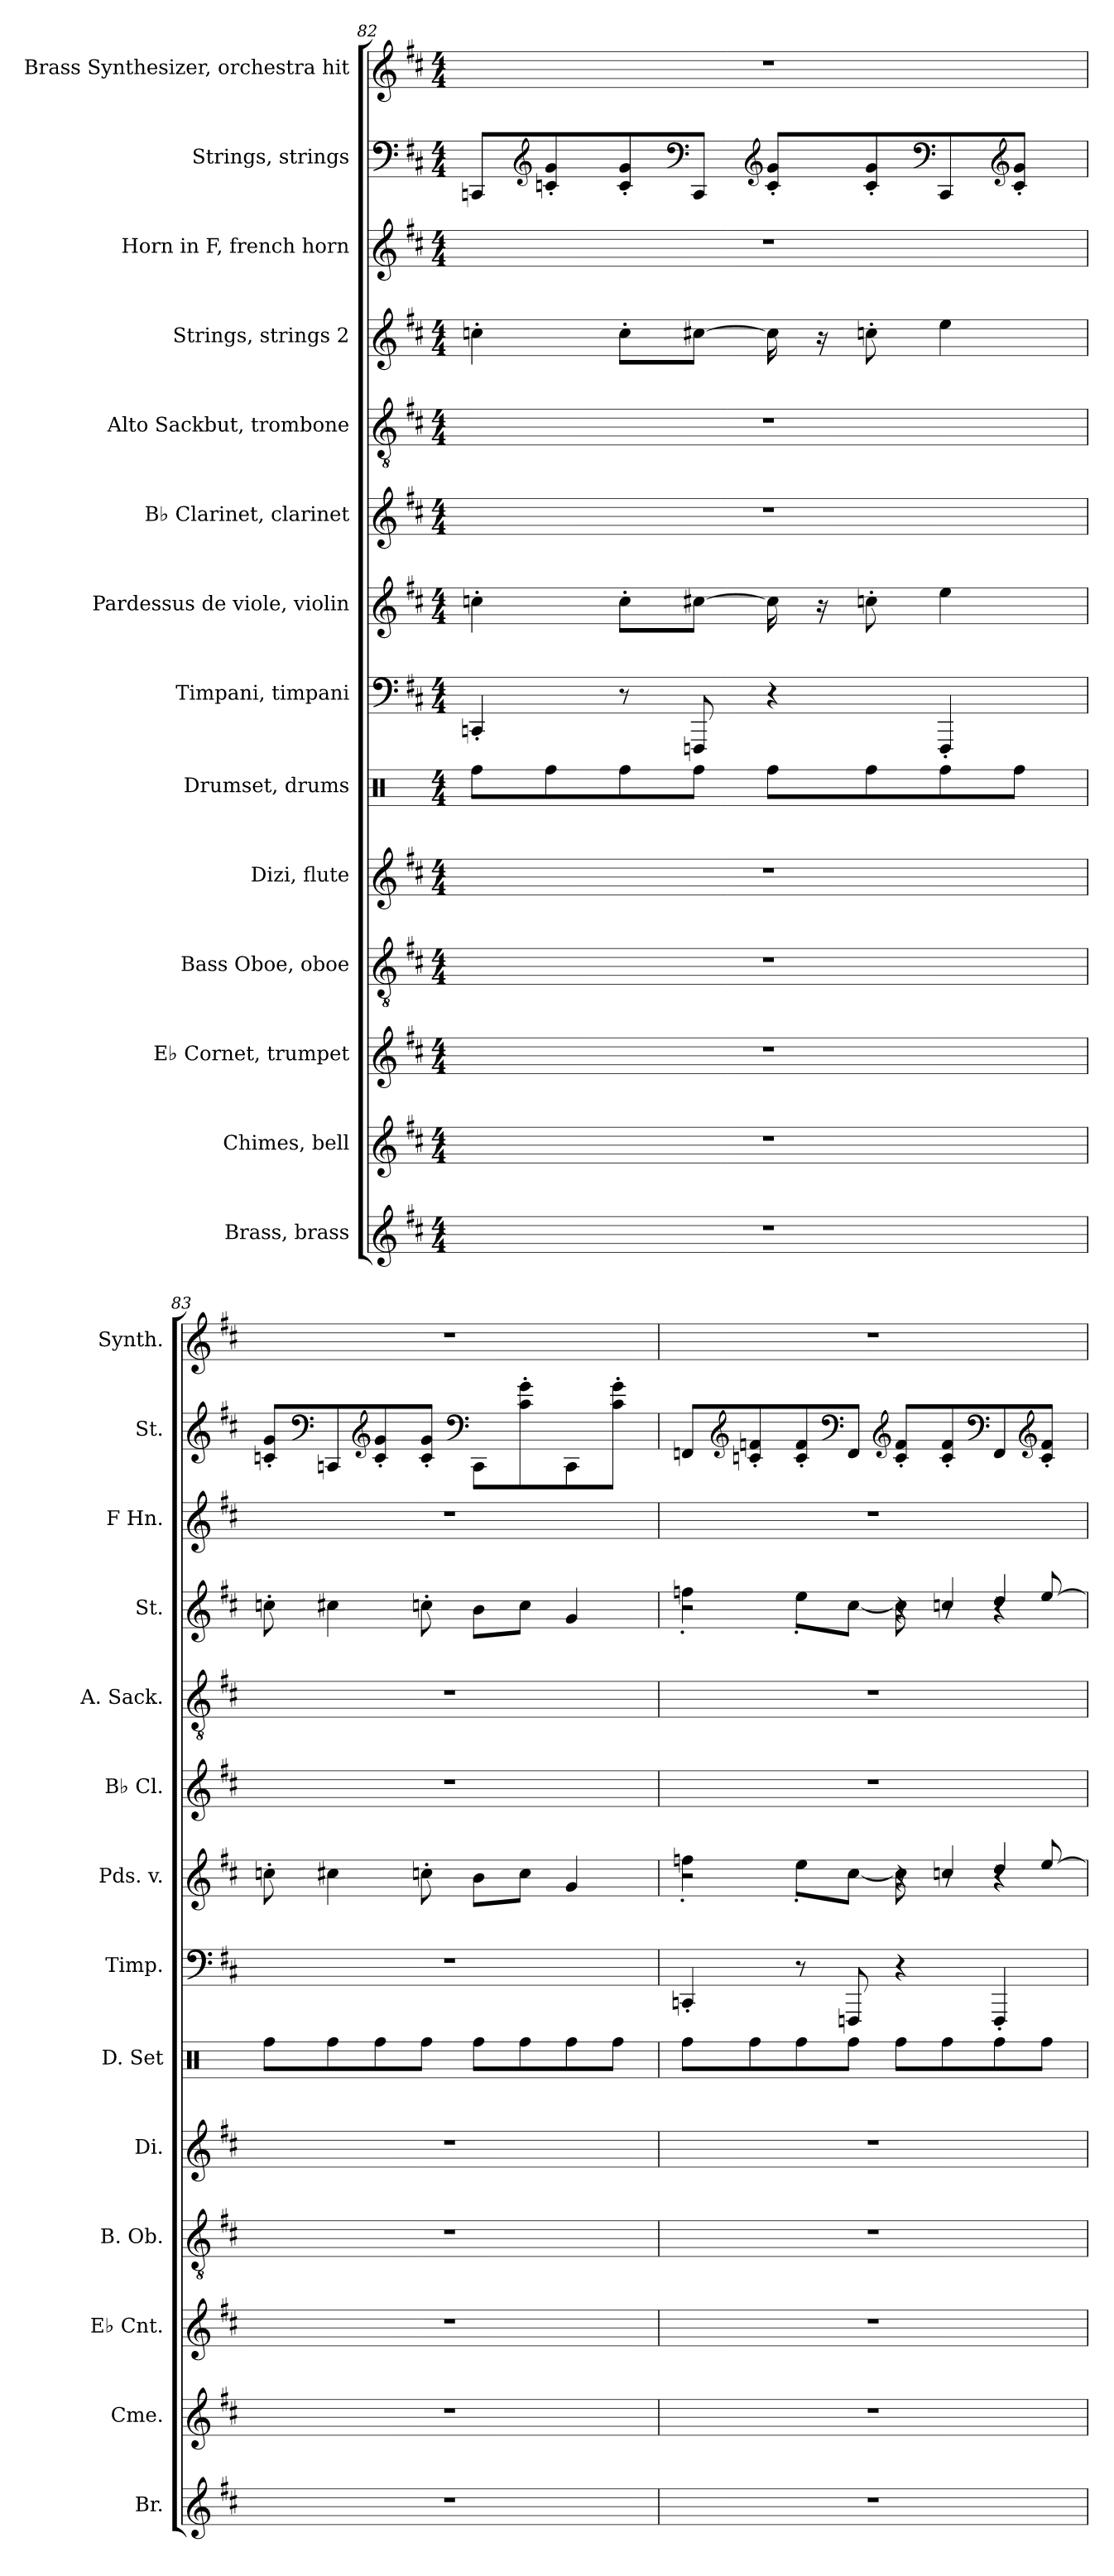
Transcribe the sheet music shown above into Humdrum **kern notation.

**kern	**kern	**kern	**kern	**kern	**kern	**kern	**kern	**kern	**kern	**kern	**kern	**kern	**kern
*part14	*part13	*part12	*part11	*part10	*part9	*part8	*part7	*part6	*part5	*part4	*part3	*part2	*part1
*staff14	*staff13	*staff12	*staff11	*staff10	*staff9	*staff8	*staff7	*staff6	*staff5	*staff4	*staff3	*staff2	*staff1
*I"Brass, brass	*I"Chimes, bell	*I"E♭ Cornet, trumpet	*I"Bass Oboe, oboe	*I"Dizi, flute	*I"Drumset, drums	*I"Timpani, timpani	*I"Pardessus de viole, violin	*I"B♭ Clarinet, clarinet	*I"Alto Sackbut, trombone	*I"Strings, strings 2	*I"Horn in F, french horn	*I"Strings, strings	*I"Brass Synthesizer, orchestra hit
*I'Br.	*I'Cme.	*I'E♭ Cnt.	*I'B. Ob.	*I'Di.	*I'D. Set	*I'Timp.	*I'Pds. v.	*I'B♭ Cl.	*I'A. Sack.	*I'St.	*I'F Hn.	*I'St.	*I'Synth.
!!LO:PB:g=z
*clefG2	*clefG2	*clefG2	*clefGv2	*clefG2	*clefX	*clefF4	*clefG2	*clefG2	*clefGv2	*clefG2	*clefG2	*clefF4	*clefG2
*	*	*ITrd-2c-3	*	*ITrd-7c-12	*	*	*	*ITrd1c2	*	*	*ITrd4c7	*	*
*k[f#c#]	*k[f#c#]	*k[b-]	*k[f#c#]	*k[f#c#]	*k[]	*k[f#c#]	*k[f#c#]	*k[]	*k[f#c#]	*k[f#c#]	*k[f#]	*k[f#c#]	*k[f#c#]
*M4/4	*M4/4	*M4/4	*M4/4	*M4/4	*M4/4	*M4/4	*M4/4	*M4/4	*M4/4	*M4/4	*M4/4	*M4/4	*M4/4
=82	=82	=82	=82	=82	=82	=82	=82	=82	=82	=82	=82	=82	=82
1r	1r	1r	1r	1r	8Rff\L	4CCn'/	4ccn'\	1r	1r	4ccn'\	1r	8CCn/L	1r
*	*	*	*	*	*	*	*	*	*	*	*	*clefG2	*
.	.	.	.	.	8Rff\	.	.	.	.	.	.	8cn/' 8g/'	.
.	.	.	.	.	8Rff\	8r	8cc'\L	.	.	8cc'\L	.	8c/' 8g/'	.
*	*	*	*	*	*	*	*	*	*	*	*	*clefF4	*
.	.	.	.	.	8Rff\J	8FFFn/	[8cc#X\J	.	.	[8cc#X\J	.	8CC/J	.
*	*	*	*	*	*	*	*	*	*	*	*	*clefG2	*
.	.	.	.	.	8Rff\L	4r	16cc#\]	.	.	16cc#\]	.	8c/' 8g/'L	.
.	.	.	.	.	.	.	16r	.	.	16r	.	.	.
.	.	.	.	.	8Rff\	.	8ccn'\	.	.	8ccn'\	.	8c/' 8g/'	.
*	*	*	*	*	*	*	*	*	*	*	*	*clefF4	*
.	.	.	.	.	8Rff\	4FFF'/	4ee\	.	.	4ee\	.	8CC/	.
*	*	*	*	*	*	*	*	*	*	*	*	*clefG2	*
.	.	.	.	.	8Rff\J	.	.	.	.	.	.	8c/' 8g/'J	.
=83	=83	=83	=83	=83	=83	=83	=83	=83	=83	=83	=83	=83	=83
1r	1r	1r	1r	1r	8Rff\L	1r	8ccn'\	1r	1r	8ccn'\	1r	8cn/' 8g/'L	1r
*	*	*	*	*	*	*	*	*	*	*	*	*clefF4	*
.	.	.	.	.	8Rff\	.	4cc#X\	.	.	4cc#X\	.	8CCn/	.
*	*	*	*	*	*	*	*	*	*	*	*	*clefG2	*
.	.	.	.	.	8Rff\	.	.	.	.	.	.	8c/' 8g/'	.
.	.	.	.	.	8Rff\J	.	8ccn'\	.	.	8ccn'\	.	8c/' 8g/'J	.
*	*	*	*	*	*	*	*	*	*	*	*	*clefF4	*
.	.	.	.	.	8Rff\L	.	8b\L	.	.	8b\L	.	8CC\L	.
.	.	.	.	.	8Rff\	.	8cc\J	.	.	8cc\J	.	8c\' 8g\'	.
.	.	.	.	.	8Rff\	.	4g/	.	.	4g/	.	8CC\	.
.	.	.	.	.	8Rff\J	.	.	.	.	.	.	8c\' 8g\'J	.
!!LO:PB:g=z
=84	=84	=84	=84	=84	=84	=84	=84	=84	=84	=84	=84	=84	=84
*	*	*	*	*	*	*	*^	*	*	*^	*	*	*
*	*	*	*	*	*	*	*	*^	*	*	*	*^	*	*	*
1r	1r	1r	1r	1r	8Rff\L	4CCn'/	2r	4ffn'\	2r	1r	1r	2r	4ffn'\	2r	1r	8FFn/L	1r
*	*	*	*	*	*	*	*	*	*	*	*	*	*	*	*	*clefG2	*
.	.	.	.	.	8Rff\	.	.	.	.	.	.	.	.	.	.	8cn/' 8fn/'	.
.	.	.	.	.	8Rff\	8r	.	8ee'\L	.	.	.	.	8ee'\L	.	.	8c/' 8f/'	.
*	*	*	*	*	*	*	*	*	*	*	*	*	*	*	*	*clefF4	*
.	.	.	.	.	8Rff\J	8FFFn/	.	[8cc#\J	.	.	.	.	[8cc#\J	.	.	8FF/J	.
*	*	*	*	*	*	*	*	*	*	*	*	*	*	*	*	*clefG2	*
.	.	.	.	.	8Rff\L	4r	4r	8cc#\]	8r	.	.	4r	8cc#\]	8r	.	8c/' 8f/'L	.
.	.	.	.	.	8Rff\	.	.	8r	4ccn/	.	.	.	8r	4ccn/	.	8c/' 8f/'	.
*	*	*	*	*	*	*	*	*	*	*	*	*	*	*	*	*clefF4	*
.	.	.	.	.	8Rff\	4FFF'/	4dd/	4r	.	.	.	4dd/	4r	.	.	8FF/	.
*	*	*	*	*	*	*	*	*	*	*	*	*	*	*	*	*clefG2	*
.	.	.	.	.	8Rff\J	.	.	.	[8ee/	.	.	.	.	[8ee/	.	8c/' 8f/'J	.
*	*	*	*	*	*	*	*v	*v	*v	*	*	*v	*v	*v	*	*	*
=	=	=	=	=	=	=	=	=	=	=	=	=	=
*-	*-	*-	*-	*-	*-	*-	*-	*-	*-	*-	*-	*-	*-
